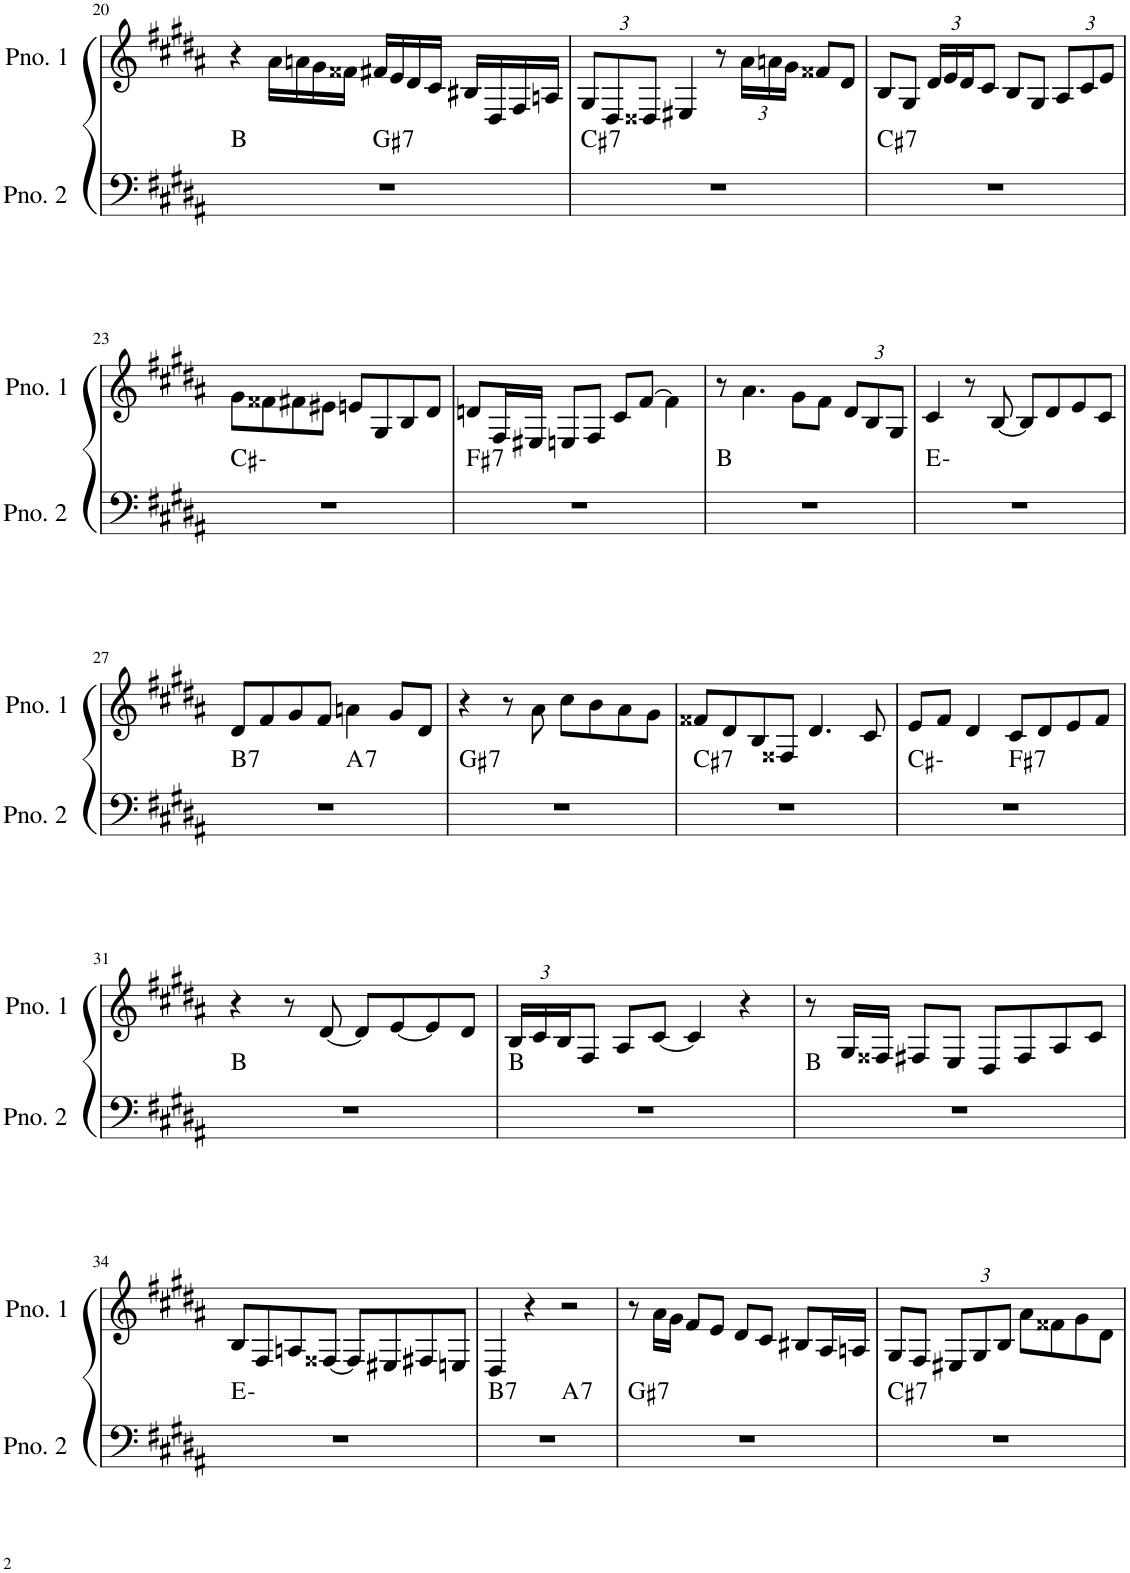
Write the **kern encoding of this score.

**kern	**harte	**kern
*part2	*part2	*part1
*staff2	*	*staff1
*I"ピアノ 2	*	*I"ピアノ 1
!!LO:PB:g=z
*clefF4	*	*clefG2
*k[f#c#g#d#a#]	*	*k[f#c#g#d#a#]
*M4/4	*	*M4/4
=20	=20	=20
*^	*	*
1r	2ryy	B:maj	4r
.	.	.	16a#\LL
.	.	.	16an\
.	.	.	16g#\
.	.	.	16f##X\JJ
!	!	!LO:H:kt=7	!
.	2ryy	G#:7	16f#X/LL
.	.	.	16e/
.	.	.	16d#/
.	.	.	16c#/JJ
.	.	.	16B#X/LL
.	.	.	16D#/
.	.	.	16F#/
.	.	.	16An/JJ
*v	*v	*	*
=21	=21	=21
*	*	*Xbrackettup
*^	*	*
!	!	!LO:H:kt=7	!
*v	*v	*	*
1r	C#:7	12G#/L
.	.	12D#/
.	.	12D##X/J
.	.	4E#X/
.	.	8r
.	.	24a#\LL
.	.	24an\
.	.	24g#\JJ
.	.	8f##X/L
.	.	8d#/J
=22	=22	=22
!	!LO:H:kt=7	!
1r	C#:7	8B/L
.	.	8G#/J
.	.	24d#/LL
.	.	24e/
.	.	24d#/J
.	.	8c#/J
.	.	8B/L
.	.	8G#/J
.	.	12A#/L
.	.	12c#/
.	.	12e/J
!!LO:LB:g=z
=23	=23	=23
1r	C#:min	8g#\L
.	.	8f##X\
.	.	8f#X\
.	.	8e#X\J
.	.	8en/L
.	.	8G#/
.	.	8B/
.	.	8d#/J
=24	=24	=24
!	!LO:H:kt=7	!
1r	F#:7	8dn/L
.	.	16F#/L
.	.	16E#X/JJ
.	.	8En/L
.	.	8F#/J
.	.	8c#/L
.	.	[8f#/J
.	.	4f#\]
=25	=25	=25
1r	B:maj	8r
.	.	4.a#\
.	.	8g#\L
.	.	8f#\J
.	.	12d#/L
.	.	12B/
.	.	12G#/J
=26	=26	=26
1r	E:min	4c#/
.	.	8r
.	.	[8B/
.	.	8B/L]
.	.	8d#/
.	.	8e/
.	.	8c#/J
!!LO:LB:g=z
=27	=27	=27
!	!LO:H:kt=7	!
*^	*	*
1r	2ryy	B:7	8d#/L
.	.	.	8f#/
.	.	.	8g#/
.	.	.	8f#/J
!	!	!LO:H:kt=7	!
.	2ryy	A:7	4an\
.	.	.	8g#/L
.	.	.	8d#/J
=28	=28	=28	=28
!	!	!LO:H:kt=7	!
*v	*v	*	*
1r	G#:7	4r
.	.	8r
.	.	8a#\
.	.	8cc#\L
.	.	8b\
.	.	8a#\
.	.	8g#\J
=29	=29	=29
!	!LO:H:kt=7	!
1r	C#:7	8f##X/L
.	.	8d#/
.	.	8B/
.	.	8F##X/J
.	.	4.d#/
.	.	8c#/
=30	=30	=30
*^	*	*
1r	2ryy	C#:min	8e/L
.	.	.	8f#/J
.	.	.	4d#/
!	!	!LO:H:kt=7	!
.	2ryy	F#:7	8c#/L
.	.	.	8d#/
.	.	.	8e/
.	.	.	8f#/J
*v	*v	*	*
!!LO:LB:g=z
=31	=31	=31
1r	B:maj	4r
.	.	8r
.	.	[8d#/
.	.	8d#/L]
.	.	[8e/
.	.	8e/]
.	.	8d#/J
=32	=32	=32
1r	B:maj	24B/LL
.	.	24c#/
.	.	24B/J
.	.	8F#/J
.	.	8A#/L
.	.	[8c#/J
.	.	4c#/]
.	.	4r
=33	=33	=33
1r	B:maj	8r
.	.	16G#/LL
.	.	16F##X/JJ
.	.	8F#X/L
.	.	8E/J
.	.	8D#/L
.	.	8F#/
.	.	8A#/
.	.	8c#/J
!!LO:LB:g=z
=34	=34	=34
1r	E:min	8B/L
.	.	8F#/
.	.	8An/
.	.	[8F##X/J
.	.	8F##/L]
.	.	8E#X/
.	.	8F#X/
.	.	8En/J
=35	=35	=35
!	!LO:H:kt=7	!
*^	*	*
1r	2ryy	B:7	4D#/
.	.	.	4r
!	!	!LO:H:kt=7	!
.	2ryy	A:7	2r
=36	=36	=36	=36
!	!	!LO:H:kt=7	!
*v	*v	*	*
1r	G#:7	8r
.	.	16a#\LL
.	.	16g#\JJ
.	.	8f#/L
.	.	8e/J
.	.	8d#/L
.	.	8c#/J
.	.	8B#X/L
.	.	16A#/L
.	.	16An/JJ
=37	=37	=37
!	!LO:H:kt=7	!
1r	C#:7	8G#/L
.	.	8F#/J
.	.	12E#X/L
.	.	12G#/
.	.	12B/J
.	.	8a#\L
.	.	8f##X\
.	.	8g#\
.	.	8d#\J
=	=	=
*-	*-	*-
